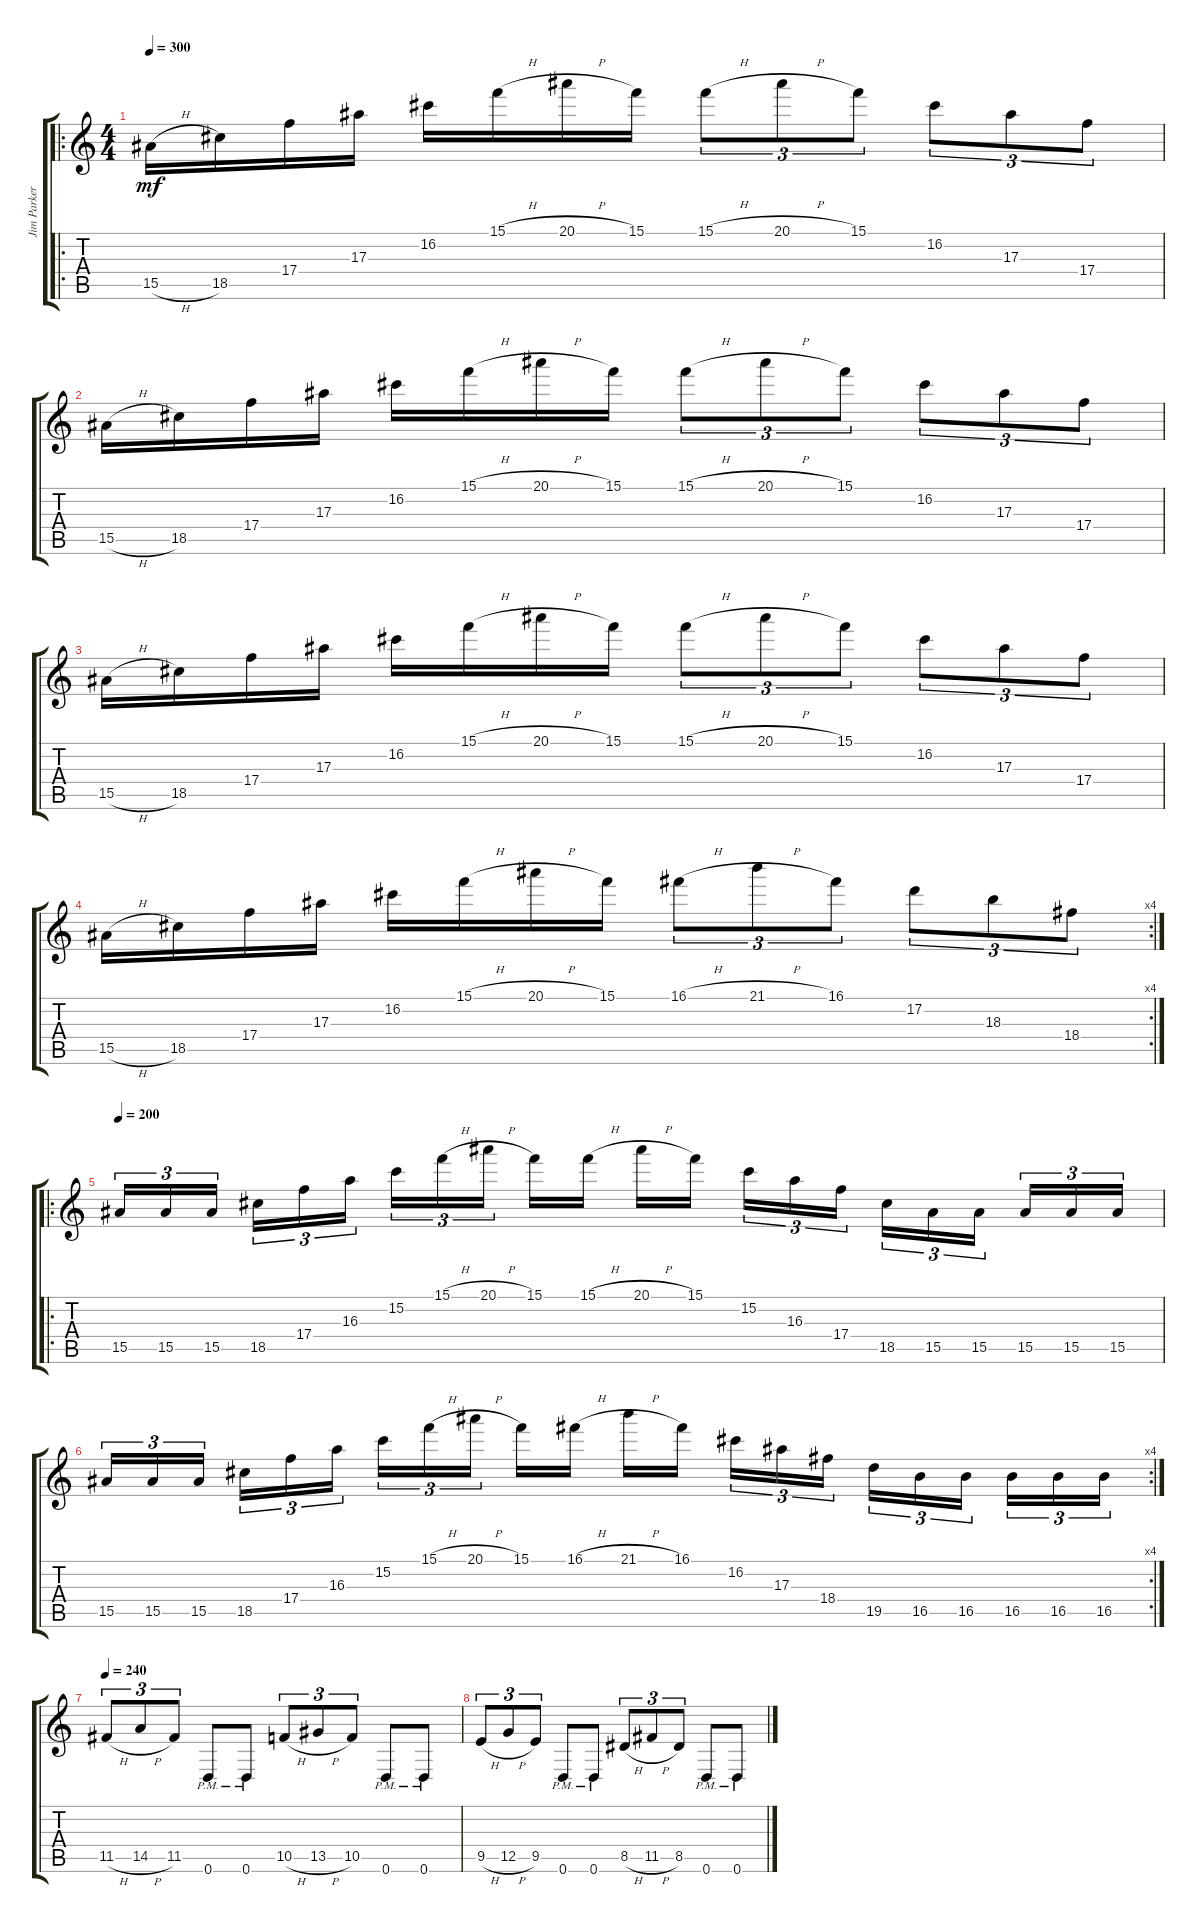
\track ("Jim Parker" "Jim Parker") {instrument distortionguitar}
\staff {score tabs}
\tuning (D4 A3 F3 C3 G2 D2) {hide}
\ro
\ts (4 4)
\tempo 300
\clef g2
\ks c
15.5{h}.16{dy mf} 18.5.16 17.4.16 17.3.16 16.2.16 15.1{h}.16 20.1{h}.16 15.1.16 15.1{h}.8{tu (3 2)} 20.1{h}.8{tu (3 2)} 15.1.8{tu (3 2)} 16.2.8{tu (3 2)} 17.3.8{tu (3 2)} 17.4.8{tu (3 2)} |
15.5{h}.16 18.5.16 17.4.16 17.3.16 16.2.16 15.1{h}.16 20.1{h}.16 15.1.16 15.1{h}.8{tu (3 2)} 20.1{h}.8{tu (3 2)} 15.1.8{tu (3 2)} 16.2.8{tu (3 2)} 17.3.8{tu (3 2)} 17.4.8{tu (3 2)} |
15.5{h}.16 18.5.16 17.4.16 17.3.16 16.2.16 15.1{h}.16 20.1{h}.16 15.1.16 15.1{h}.8{tu (3 2)} 20.1{h}.8{tu (3 2)} 15.1.8{tu (3 2)} 16.2.8{tu (3 2)} 17.3.8{tu (3 2)} 17.4.8{tu (3 2)} |
\rc 4
15.5{h}.16 18.5.16 17.4.16 17.3.16 16.2.16 15.1{h}.16 20.1{h}.16 15.1.16 16.1{h}.8{tu (3 2)} 21.1{h}.8{tu (3 2)} 16.1.8{tu (3 2)} 17.2.8{tu (3 2)} 18.3.8{tu (3 2)} 18.4.8{tu (3 2)} |
\ro
\tempo 200
15.5.16{tu (3 2)} 15.5.16{tu (3 2)} 15.5.16{tu (3 2) beam splitsecondary} 18.5.16{tu (3 2)} 17.4.16{tu (3 2)} 16.3.16{tu (3 2)} 15.2.16{tu (3 2)} 15.1{h}.16{tu (3 2)} 20.1{h}.16{tu (3 2) beam splitsecondary} 15.1.16 15.1{h}.16 20.1{h}.16 15.1.16{beam splitsecondary} 15.2.16{tu (3 2)} 16.3.16{tu (3 2)} 17.4.16{tu (3 2)} 18.5.16{tu (3 2)} 15.5.16{tu (3 2)} 15.5.16{tu (3 2) beam splitsecondary} 15.5.16{tu (3 2)} 15.5.16{tu (3 2)} 15.5.16{tu (3 2)} |
\rc 4
15.5.16{tu (3 2)} 15.5.16{tu (3 2)} 15.5.16{tu (3 2) beam splitsecondary} 18.5.16{tu (3 2)} 17.4.16{tu (3 2)} 16.3.16{tu (3 2)} 15.2.16{tu (3 2)} 15.1{h}.16{tu (3 2)} 20.1{h}.16{tu (3 2) beam splitsecondary} 15.1.16 16.1{h}.16 21.1{h}.16 16.1.16{beam splitsecondary} 16.2.16{tu (3 2)} 17.3.16{tu (3 2)} 18.4.16{tu (3 2)} 19.5.16{tu (3 2)} 16.5.16{tu (3 2)} 16.5.16{tu (3 2) beam splitsecondary} 16.5.16{tu (3 2)} 16.5.16{tu (3 2)} 16.5.16{tu (3 2)} |
\tempo 240
11.5{h}.8{tu (3 2)} 14.5{h}.8{tu (3 2)} 11.5.8{tu (3 2)} 0.6{pm}.8 0.6{pm}.8 10.5{h}.8{tu (3 2)} 13.5{h}.8{tu (3 2)} 10.5.8{tu (3 2)} 0.6{pm}.8 0.6{pm}.8 |
9.5{h}.8{tu (3 2)} 12.5{h}.8{tu (3 2)} 9.5.8{tu (3 2)} 0.6{pm}.8 0.6{pm}.8 8.5{h}.8{tu (3 2)} 11.5{h}.8{tu (3 2)} 8.5.8{tu (3 2)} 0.6{pm}.8 0.6{pm}.8
